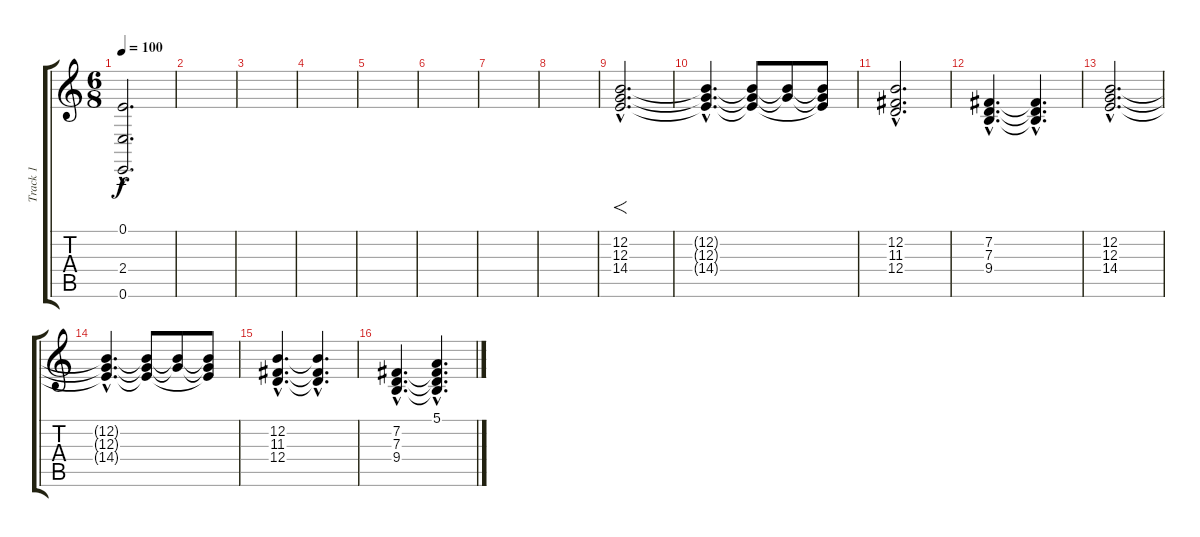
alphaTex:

\track ("Track 1" "Track 1") {instrument stringensemble1}
\staff {score tabs}
\tuning (E4 B3 G3 D3 A2 E2) {hide}
\ts (6 8)
\tempo 100
\clef g2
\ks c
(0.1{hac} 2.4{hac} 0.6{hac}).2{d dy f} |
|
|
|
|
|
|
|
(12.2{hac} 12.3{hac} 14.4{hac}).2{f d instrument stringensemble1} |
(12.2{hac t} 12.3{hac t} 14.4{hac t}).4{d} (12.2{t} 12.3{t} 14.4{t}).8 (12.2{t} 12.3{t}).8 (12.2{t} 12.3{t} 14.4{t}).8 |
(12.2{hac} 11.3{hac} 12.4{hac}).2{d} |
(7.2{hac} 7.3{hac} 9.4{hac}).4{d} (7.2{hac t} 7.3{hac t} 9.4{hac t}).4{d} |
(12.2{hac} 12.3{hac} 14.4{hac}).2{d} |
(12.2{hac t} 12.3{hac t} 14.4{hac t}).4{d} (12.2{t} 12.3{t} 14.4{t}).8 (12.2{t} 12.3{t}).8 (12.2{t} 12.3{t} 14.4{t}).8 |
(12.2{hac} 11.3{hac} 12.4{hac}).4{d} (12.2{hac t} 11.3{hac t} 12.4{hac t}).4{d} |
(7.2{hac} 7.3{hac} 9.4{hac}).4{d} (5.1{hac} 7.2{hac t} 7.3{hac t} 9.4{hac t}).4{d}
